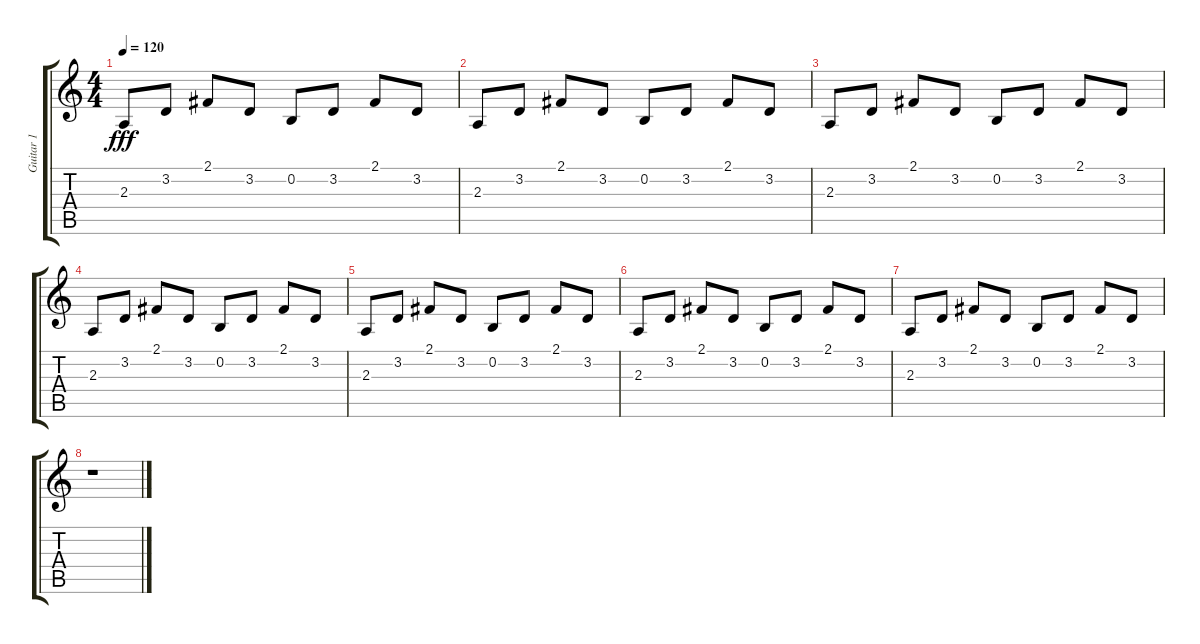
\track ("Guitar 1" "Guitar 1") {instrument orchestralharp}
\staff {score tabs}
\tuning (E4 B3 G3 D3 A2 E2) {hide}
\ts (4 4)
\tempo 120
\clef g2
\ks c
2.3.8{dy fff} 3.2.8 2.1.8 3.2.8 0.2.8 3.2.8 2.1.8 3.2.8 |
2.3.8 3.2.8 2.1.8 3.2.8 0.2.8 3.2.8 2.1.8 3.2.8 |
2.3.8 3.2.8 2.1.8 3.2.8 0.2.8 3.2.8 2.1.8 3.2.8 |
2.3.8 3.2.8 2.1.8 3.2.8 0.2.8 3.2.8 2.1.8 3.2.8 |
2.3.8 3.2.8 2.1.8 3.2.8 0.2.8 3.2.8 2.1.8 3.2.8 |
2.3.8 3.2.8 2.1.8 3.2.8 0.2.8 3.2.8 2.1.8 3.2.8 |
2.3.8 3.2.8 2.1.8 3.2.8 0.2.8 3.2.8 2.1.8 3.2.8 |
r.1
